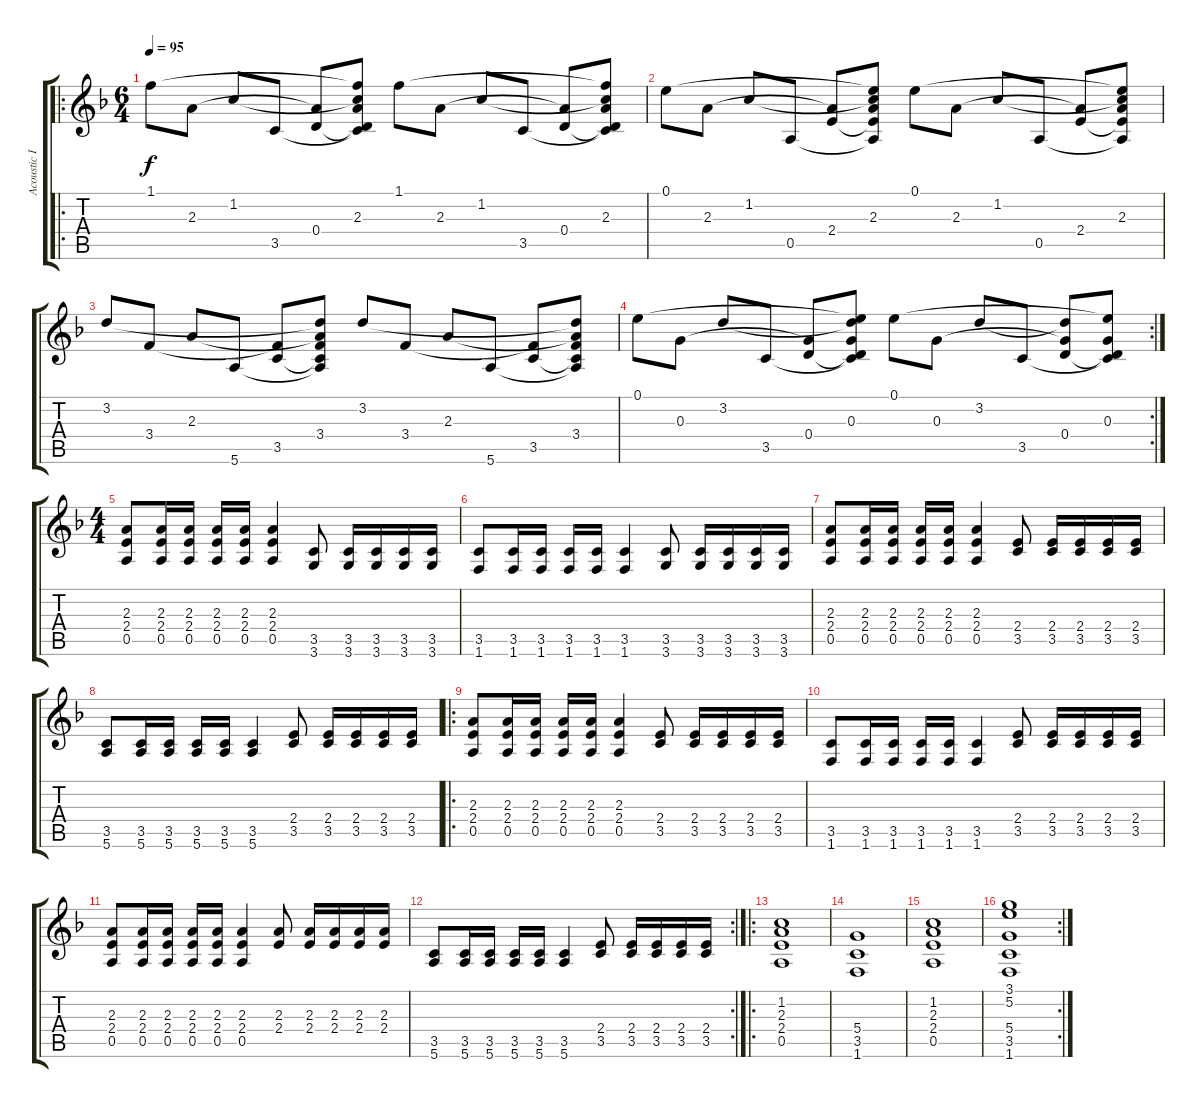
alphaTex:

\track ("Acoustic I" "Acoustic I") {instrument acousticguitarsteel}
\staff {score tabs}
\tuning (E4 B3 G3 D3 A2 E2) {hide}
\ro
\ts (6 4)
\tempo 95
\clef g2
\ks dminor
1.1.8{dy f} 2.3.8 1.2.8 3.5.8 (2.3{t} 0.4).8 (1.1{t} 1.2{t} 2.3 0.4{t} 3.5{t}).8 1.1.8 2.3.8 1.2.8 3.5.8 (2.3{t} 0.4).8 (1.1{t} 1.2{t} 2.3 0.4{t} 3.5{t}).8 |
0.1.8 2.3.8 1.2.8 0.5.8 (2.3{t} 2.4).8 (0.1{t} 1.2{t} 2.3 2.4{t} 0.5{t}).8 0.1.8 2.3.8 1.2.8 0.5.8 (2.3{t} 2.4).8 (0.1{t} 1.2{t} 2.3 2.4{t} 0.5{t}).8 |
3.2.8 3.4.8 2.3.8 5.6.8 (3.4{t} 3.5).8 (3.2{t} 2.3{t} 3.4 3.5{t} 5.6{t}).8 3.2.8 3.4.8 2.3.8 5.6.8 (3.4{t} 3.5).8 (3.2{t} 2.3{t} 3.4 3.5{t} 5.6{t}).8 |
\rc 2
0.1.8 0.3.8 3.2.8 3.5.8 (0.3{t} 0.4).8 (0.1{t} 3.2{t} 0.3 0.4{t} 3.5{t}).8 0.1.8 0.3.8 3.2.8 3.5.8 (3.2{t} 0.3{t} 0.4).8 (0.1{t} 0.3 0.4{t} 3.5{t}).8 |
\ts (4 4)
(2.3 2.4 0.5).8 (2.3 2.4 0.5).16 (2.3 2.4 0.5).16 (2.3 2.4 0.5).16 (2.3 2.4 0.5).16 (2.3 2.4 0.5).4 (3.5 3.6).8 (3.5 3.6).16 (3.5 3.6).16 (3.5 3.6).16 (3.5 3.6).16 |
(3.5 1.6).8 (3.5 1.6).16 (3.5 1.6).16 (3.5 1.6).16 (3.5 1.6).16 (3.5 1.6).4 (3.5 3.6).8 (3.5 3.6).16 (3.5 3.6).16 (3.5 3.6).16 (3.5 3.6).16 |
(2.3 2.4 0.5).8 (2.3 2.4 0.5).16 (2.3 2.4 0.5).16 (2.3 2.4 0.5).16 (2.3 2.4 0.5).16 (2.3 2.4 0.5).4 (2.4 3.5).8 (2.4 3.5).16 (2.4 3.5).16 (2.4 3.5).16 (2.4 3.5).16 |
(3.5 5.6).8 (3.5 5.6).16 (3.5 5.6).16 (3.5 5.6).16 (3.5 5.6).16 (3.5 5.6).4 (2.4 3.5).8 (2.4 3.5).16 (2.4 3.5).16 (2.4 3.5).16 (2.4 3.5).16 |
\ro
(2.3 2.4 0.5).8 (2.3 2.4 0.5).16 (2.3 2.4 0.5).16 (2.3 2.4 0.5).16 (2.3 2.4 0.5).16 (2.3 2.4 0.5).4 (2.4 3.5).8 (2.4 3.5).16 (2.4 3.5).16 (2.4 3.5).16 (2.4 3.5).16 |
(3.5 1.6).8 (3.5 1.6).16 (3.5 1.6).16 (3.5 1.6).16 (3.5 1.6).16 (3.5 1.6).4 (2.4 3.5).8 (2.4 3.5).16 (2.4 3.5).16 (2.4 3.5).16 (2.4 3.5).16 |
(2.3 2.4 0.5).8 (2.3 2.4 0.5).16 (2.3 2.4 0.5).16 (2.3 2.4 0.5).16 (2.3 2.4 0.5).16 (2.3 2.4 0.5).4 (2.3 2.4).8 (2.3 2.4).16 (2.3 2.4).16 (2.3 2.4).16 (2.3 2.4).16 |
\rc 2
(3.5 5.6).8 (3.5 5.6).16 (3.5 5.6).16 (3.5 5.6).16 (3.5 5.6).16 (3.5 5.6).4 (2.4 3.5).8 (2.4 3.5).16 (2.4 3.5).16 (2.4 3.5).16 (2.4 3.5).16 |
\ro
(1.2 2.3 2.4 0.5).1 |
(5.4 3.5 1.6).1 |
(1.2 2.3 2.4 0.5).1 |
\rc 2
(3.1 5.2 5.4 3.5 1.6).1
